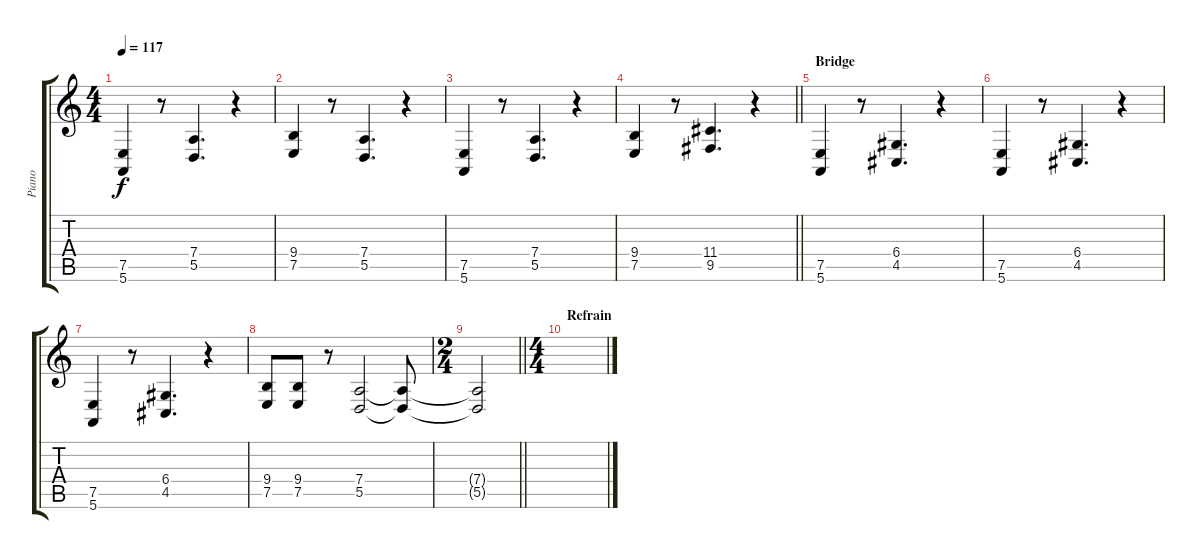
\track ("Piano" "Piano") {instrument acousticgrandpiano}
\staff {score tabs}
\tuning (E4 B3 G3 D3 A2 E2) {hide}
\ts (4 4)
\tempo 117
\clef g2
\ks c
(7.5 5.6).4{dy f} r.8 (7.4 5.5).4{d} r.4 |
(9.4 7.5).4 r.8 (7.4 5.5).4{d} r.4 |
(7.5 5.6).4 r.8 (7.4 5.5).4{d} r.4 |
\barLineRight lightlight
(9.4 7.5).4 r.8 (11.4 9.5).4{d} r.4 |
\section ("" "Bridge")
(7.5 5.6).4 r.8 (6.4 4.5).4{d} r.4 |
(7.5 5.6).4 r.8 (6.4 4.5).4{d} r.4 |
(7.5 5.6).4 r.8 (6.4 4.5).4{d} r.4 |
(9.4 7.5).8 (9.4 7.5).8 r.8 (7.4 5.5).2 (7.4{t} 5.5{t}).8 |
\ts (2 4)
\barLineRight lightlight
(7.4{t} 5.5{t}).2 |
\ts (4 4)
\section ("" "Refrain")
